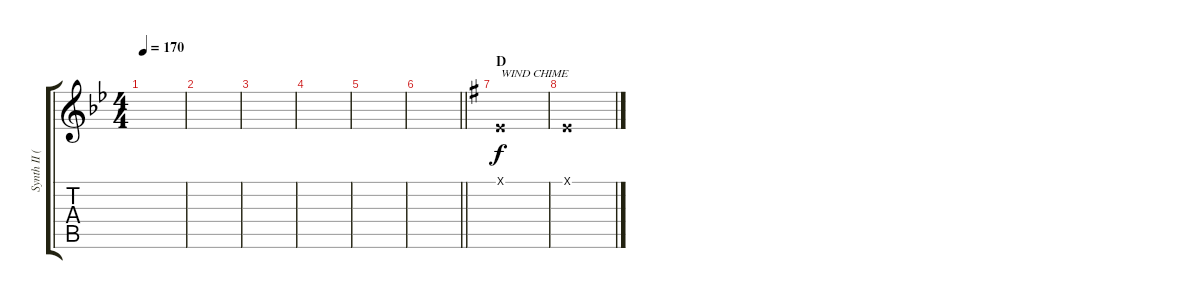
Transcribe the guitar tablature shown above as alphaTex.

\track ("Synth II (Kotobuki Tsumugi)" "Synth II (") {instrument orchestrahit}
\staff {score tabs}
\tuning (E4 B3 G3 D3 A2 E2) {hide}
\ts (4 4)
\tempo 170
\clef g2
\ks bb
|
|
|
|
|
\barLineRight lightlight
|
\section ("" "D")
\ks g
0.1{x}.1{txt "WIND CHIME"} |
0.1{x}.1
